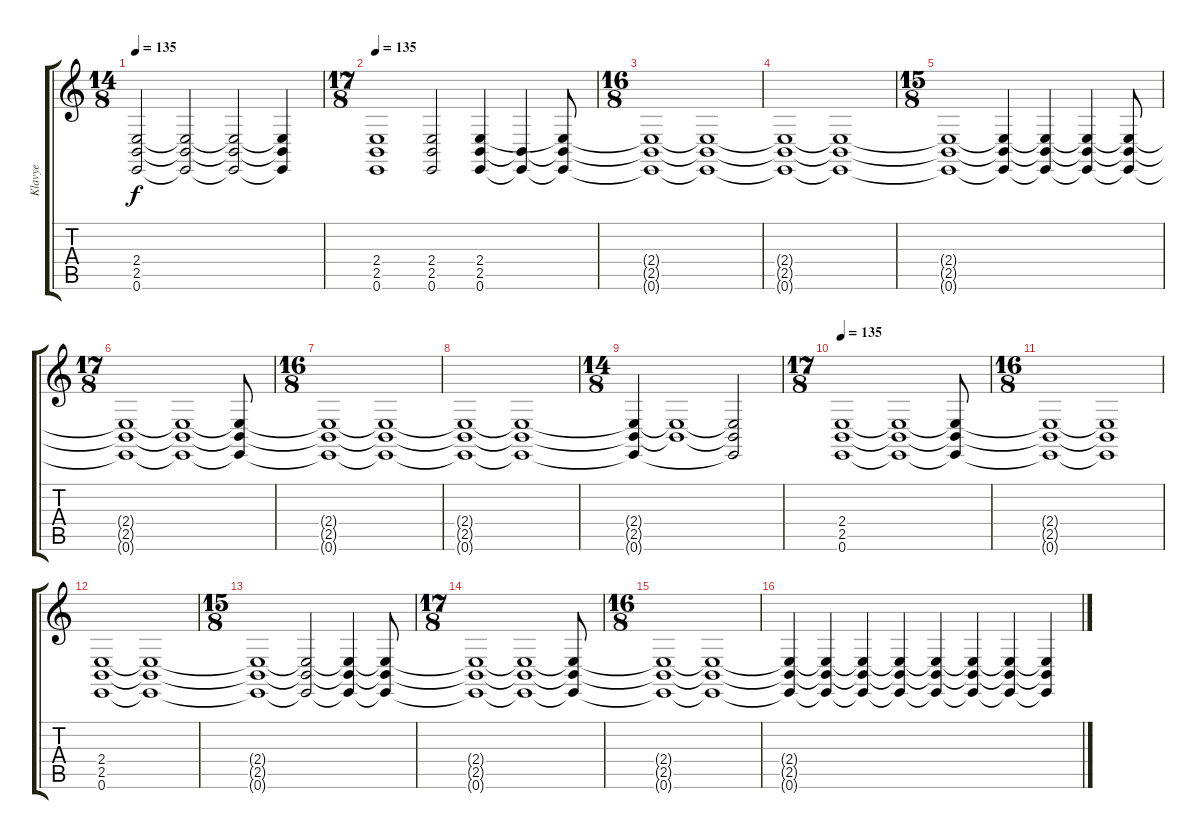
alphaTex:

\track ("Klavye" "Klavye") {instrument synthstrings1}
\staff {score tabs}
\tuning (E4 B3 G3 D3 A2 E2) {hide}
\ts (14 8)
\tempo 135
\clef g2
\ks c
(2.4{t} 2.5{t} 0.6{t}).2{dy f} (2.4{t} 2.5{t} 0.6{t}).2 (2.4{t} 2.5{t} 0.6{t}).2 (2.4{t} 2.5{t} 0.6{t}).4 |
\ts (17 8)
\tempo 135
(2.4 2.5 0.6).1 (2.4 2.5 0.6).2 (2.4 2.5 0.6).4 (2.5{t} 0.6{t}).4 (2.4{t} 2.5{t} 0.6{t}).8 |
\ts (16 8)
(2.4{t} 2.5{t} 0.6{t}).1 (2.4{t} 2.5{t} 0.6{t}).1 |
(2.4{t} 2.5{t} 0.6{t}).1 (2.4{t} 2.5{t} 0.6{t}).1 |
\ts (15 8)
(2.4{t} 2.5{t} 0.6{t}).1 (2.4{t} 2.5{t} 0.6{t}).4 (2.4{t} 2.5{t} 0.6{t}).4 (2.4{t} 2.5{t} 0.6{t}).4 (2.4{t} 2.5{t} 0.6{t}).8 |
\ts (17 8)
(2.4{t} 2.5{t} 0.6{t}).1 (2.4{t} 2.5{t} 0.6{t}).1 (2.4{t} 2.5{t} 0.6{t}).8 |
\ts (16 8)
(2.4{t} 2.5{t} 0.6{t}).1 (2.4{t} 2.5{t} 0.6{t}).1 |
(2.4{t} 2.5{t} 0.6{t}).1 (2.4{t} 2.5{t} 0.6{t}).1 |
\ts (14 8)
(2.4{t} 2.5{t} 0.6{t}).4 (2.4{t} 2.5{t}).1 (2.4{t} 2.5{t} 0.6{t}).2 |
\ts (17 8)
\tempo 135
(2.4 2.5 0.6).1 (2.4{t} 2.5{t} 0.6{t}).1 (2.4{t} 2.5{t} 0.6{t}).8 |
\ts (16 8)
(2.4{t} 2.5{t} 0.6{t}).1 (2.4{t} 2.5{t} 0.6{t}).1 |
(2.4 2.5 0.6).1 (2.4{t} 2.5{t} 0.6{t}).1 |
\ts (15 8)
(2.4{t} 2.5{t} 0.6{t}).1 (2.4{t} 2.5{t} 0.6{t}).2 (2.4{t} 2.5{t} 0.6{t}).4 (2.4{t} 2.5{t} 0.6{t}).8 |
\ts (17 8)
(2.4{t} 2.5{t} 0.6{t}).1 (2.4{t} 2.5{t} 0.6{t}).1 (2.4{t} 2.5{t} 0.6{t}).8 |
\ts (16 8)
(2.4{t} 2.5{t} 0.6{t}).1 (2.4{t} 2.5{t} 0.6{t}).1 |
(2.4{t} 2.5{t} 0.6{t}).4 (2.4{t} 2.5{t} 0.6{t}).4 (2.4{t} 2.5{t} 0.6{t}).4 (2.4{t} 2.5{t} 0.6{t}).4 (2.4{t} 2.5{t} 0.6{t}).4 (2.4{t} 2.5{t} 0.6{t}).4 (2.4{t} 2.5{t} 0.6{t}).4 (2.4{t} 2.5{t} 0.6{t}).4
